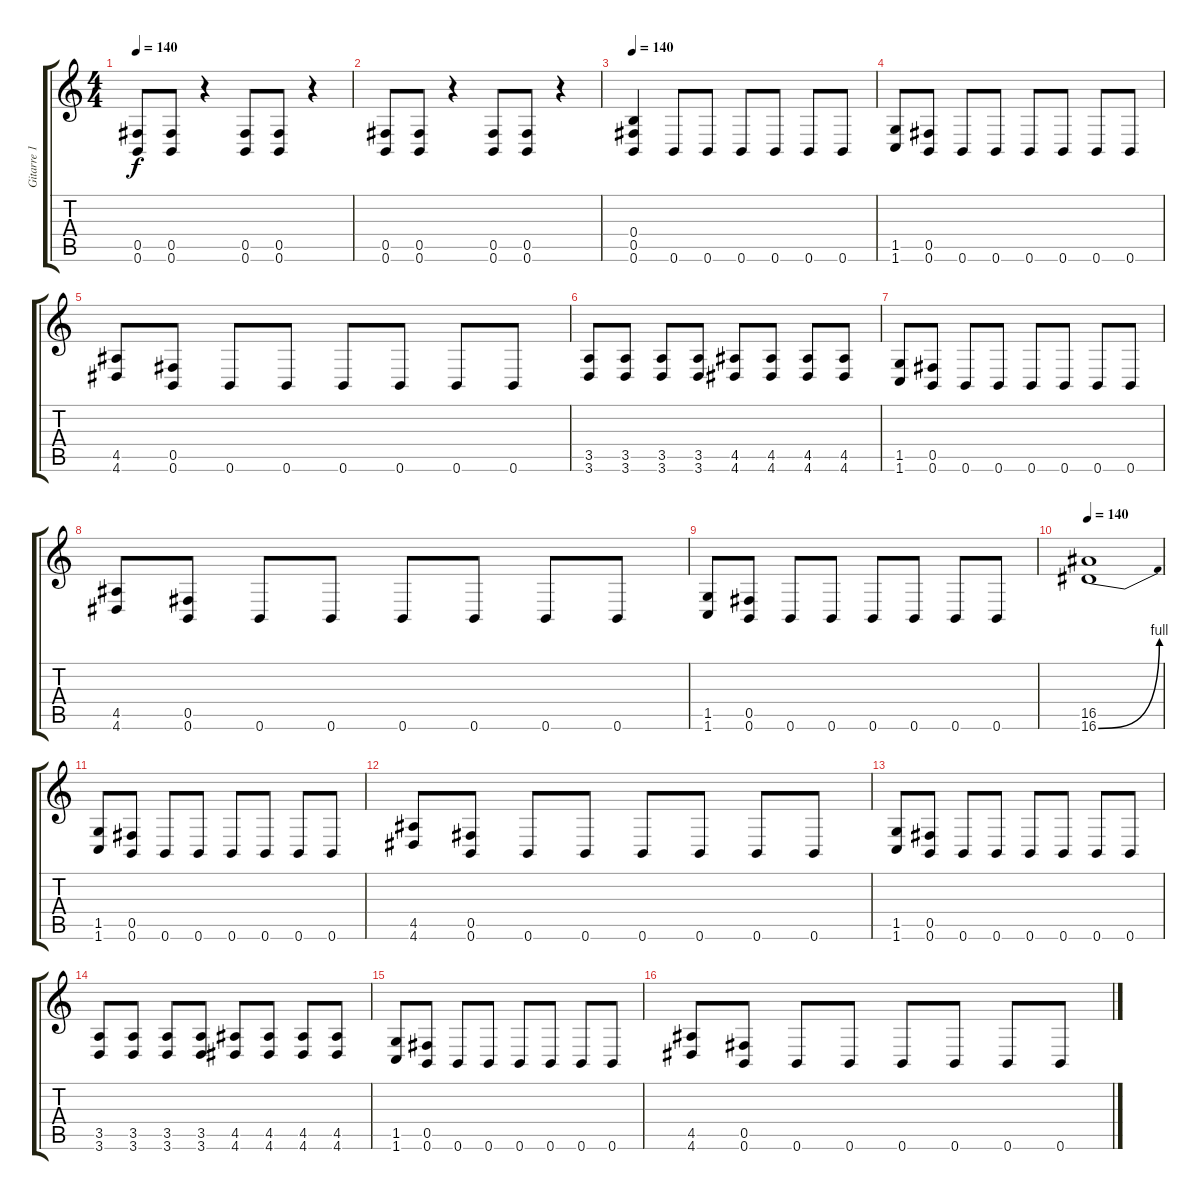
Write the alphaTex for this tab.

\track ("Gitarre 1" "Gitarre 1") {instrument distortionguitar}
\staff {score tabs}
\tuning (Db4 Ab3 E3 B2 Gb2 B1) {hide}
\ts (4 4)
\tempo 140
\clef g2
\ks c
(0.5 0.6).8{dy f} (0.5 0.6).8 r.4 (0.5 0.6).8 (0.5 0.6).8 r.4 |
(0.5 0.6).8 (0.5 0.6).8 r.4 (0.5 0.6).8 (0.5 0.6).8 r.4 |
\tempo 140
(0.4 0.5 0.6).4 0.6.8 0.6.8 0.6.8 0.6.8 0.6.8 0.6.8 |
(1.5 1.6).8 (0.5 0.6).8 0.6.8 0.6.8 0.6.8 0.6.8 0.6.8 0.6.8 |
(4.5 4.6).8 (0.5 0.6).8 0.6.8 0.6.8 0.6.8 0.6.8 0.6.8 0.6.8 |
(3.5 3.6).8 (3.5 3.6).8 (3.5 3.6).8 (3.5 3.6).8 (4.5 4.6).8 (4.5 4.6).8 (4.5 4.6).8 (4.5 4.6).8 |
(1.5 1.6).8 (0.5 0.6).8 0.6.8 0.6.8 0.6.8 0.6.8 0.6.8 0.6.8 |
(4.5 4.6).8 (0.5 0.6).8 0.6.8 0.6.8 0.6.8 0.6.8 0.6.8 0.6.8 |
(1.5 1.6).8 (0.5 0.6).8 0.6.8 0.6.8 0.6.8 0.6.8 0.6.8 0.6.8 |
\tempo 140
(16.5 16.6{be (bend 0 0 60 4)}).1 |
(1.5 1.6).8 (0.5 0.6).8 0.6.8 0.6.8 0.6.8 0.6.8 0.6.8 0.6.8 |
(4.5 4.6).8 (0.5 0.6).8 0.6.8 0.6.8 0.6.8 0.6.8 0.6.8 0.6.8 |
(1.5 1.6).8 (0.5 0.6).8 0.6.8 0.6.8 0.6.8 0.6.8 0.6.8 0.6.8 |
(3.5 3.6).8 (3.5 3.6).8 (3.5 3.6).8 (3.5 3.6).8 (4.5 4.6).8 (4.5 4.6).8 (4.5 4.6).8 (4.5 4.6).8 |
(1.5 1.6).8 (0.5 0.6).8 0.6.8 0.6.8 0.6.8 0.6.8 0.6.8 0.6.8 |
(4.5 4.6).8 (0.5 0.6).8 0.6.8 0.6.8 0.6.8 0.6.8 0.6.8 0.6.8
